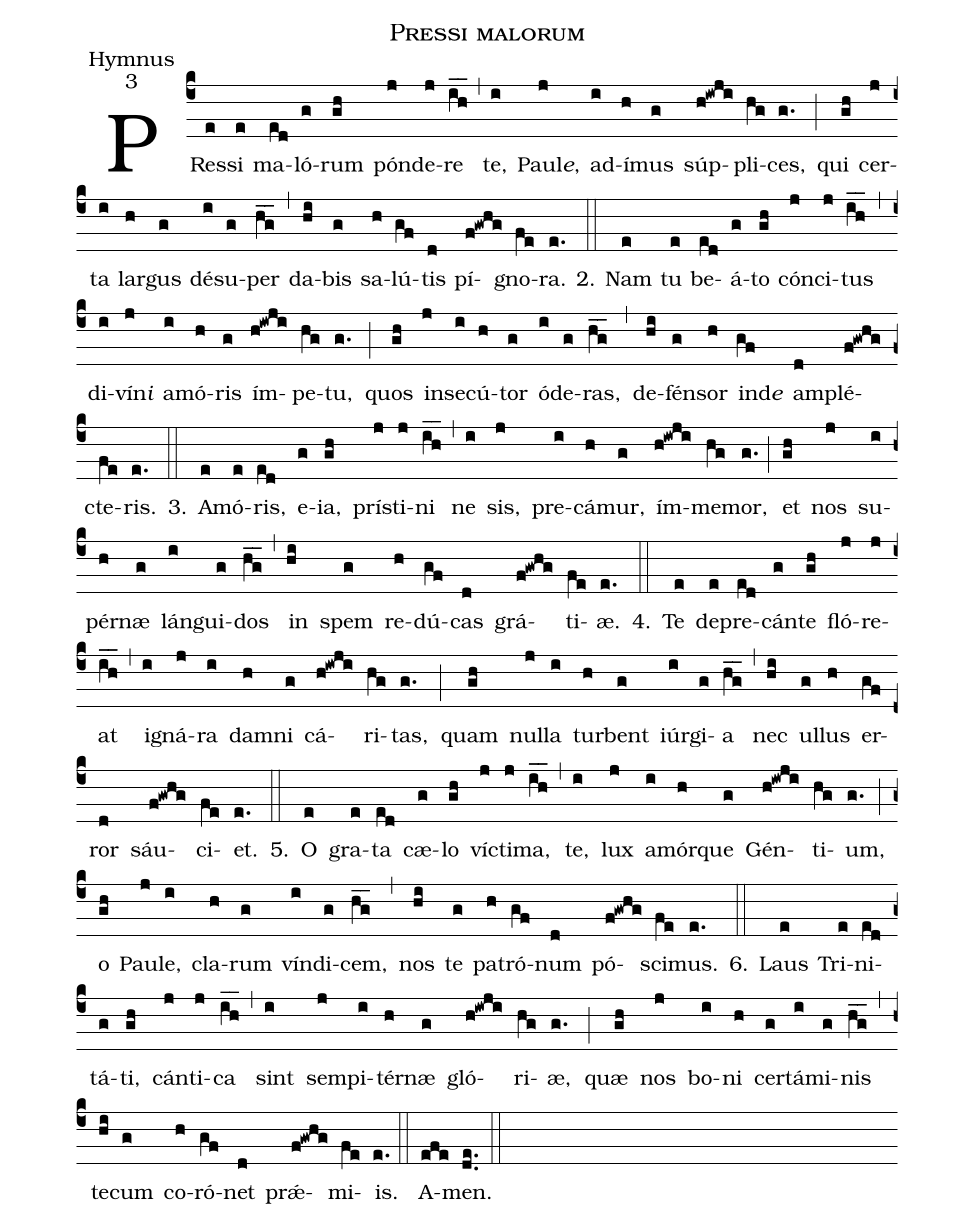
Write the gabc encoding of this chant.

name:Pressi malorum;
office-part:Hymnus;
mode:3;
%%
(c4)PRes(e)si(e) ma(ed)ló(g)rum(gh) pón(j)de(j)re(ih__) (,)
te,(i) Paul<i>e</i>,(j) ad(i)í(h)mus(g) súp(h!iwji)pli(hg)ces,(g.) (;)
qui(gh) cer(j)ta(i) lar(h)gus(g) dé(i)su(g)per(hg__) (,)
da(hi)bis(g) sa(h)lú(gf)tis(d) pí(f!gwhg)gno(fe)ra.(e.)
2.(::) Nam(e) tu(e) be(ed)á(g)to(gh) cón(j)ci(j)tus(ih__) (,)
di(i)vín<i>i</i>(j) a(i)mó(h)ris(g) ím(h!iwji)pe(hg)tu,(g.) (;)
quos(gh) in(j)se(i)cú(h)tor(g) ó(i)de(g)ras,(hg__) (,)
de(hi)fén(g)sor(h) ind<i>e</i>(gf) am(d)plé(f!gwhg)cte(fe)ris.(e.)
3.(::) A(e)mó(e)ris,(ed) e(g)ia,(gh) prí(j)sti(j)ni(ih__) (,)
ne(i) sis,(j) pre(i)cá(h)mur,(g) ím(h!iwji)me(hg)mor,(g.) (;)
et(gh) nos(j) su(i)pér(h)næ(g) lán(i)gui(g)dos(hg__) (,)
in(hi) spem(g) re(h)dú(gf)cas(d) grá(f!gwhg)ti(fe)æ.(e.)
4.(::) Te(e) de(e)pre(ed)cán(g)te(gh) fló(j)re(j)at(ih__) (,)
i(i)gná(j)ra(i) dam(h)ni(g) cá(h!iwji)ri(hg)tas,(g.) (;)
quam(gh) nul(j)la(i) tur(h)bent(g) iúr(i)gi(g)a(hg__) (,)
nec(hi) ul(g)lus(h) er(gf)ror(d) sáu(f!gwhg)ci(fe)et.(e.)
5.(::) O(e) gra(e)ta(ed) cæ(g)lo(gh) ví(j)cti(j)ma,(ih__) (,)
te,(i) lux(j) a(i)mór(h)que(g) Gén(h!iwji)ti(hg)um,(g.) (;)
o(gh) Pau(j)le,(i) cla(h)rum(g) vín(i)di(g)cem,(hg__) (,)
nos(hi) te(g) pa(h)tró(gf)num(d) pó(f!gwhg)sci(fe)mus.(e.)
6.(::) Laus(e) Tri(e)ni(ed)tá(g)ti,(gh) cán(j)ti(j)ca(ih__) (,)
sint(i) sem(j)pi(i)tér(h)næ(g) gló(h!iwji)ri(hg)æ,(g.) (;)
quæ(gh) nos(j) bo(i)ni(h) cer(g)tá(i)mi(g)nis(hg__) (,)
te(hi)cum(g) co(h)ró(gf)net(d) prǽ(f!gwhg)mi(fe)is.(e.) (::)
A(efe)men.(de..) (::)
